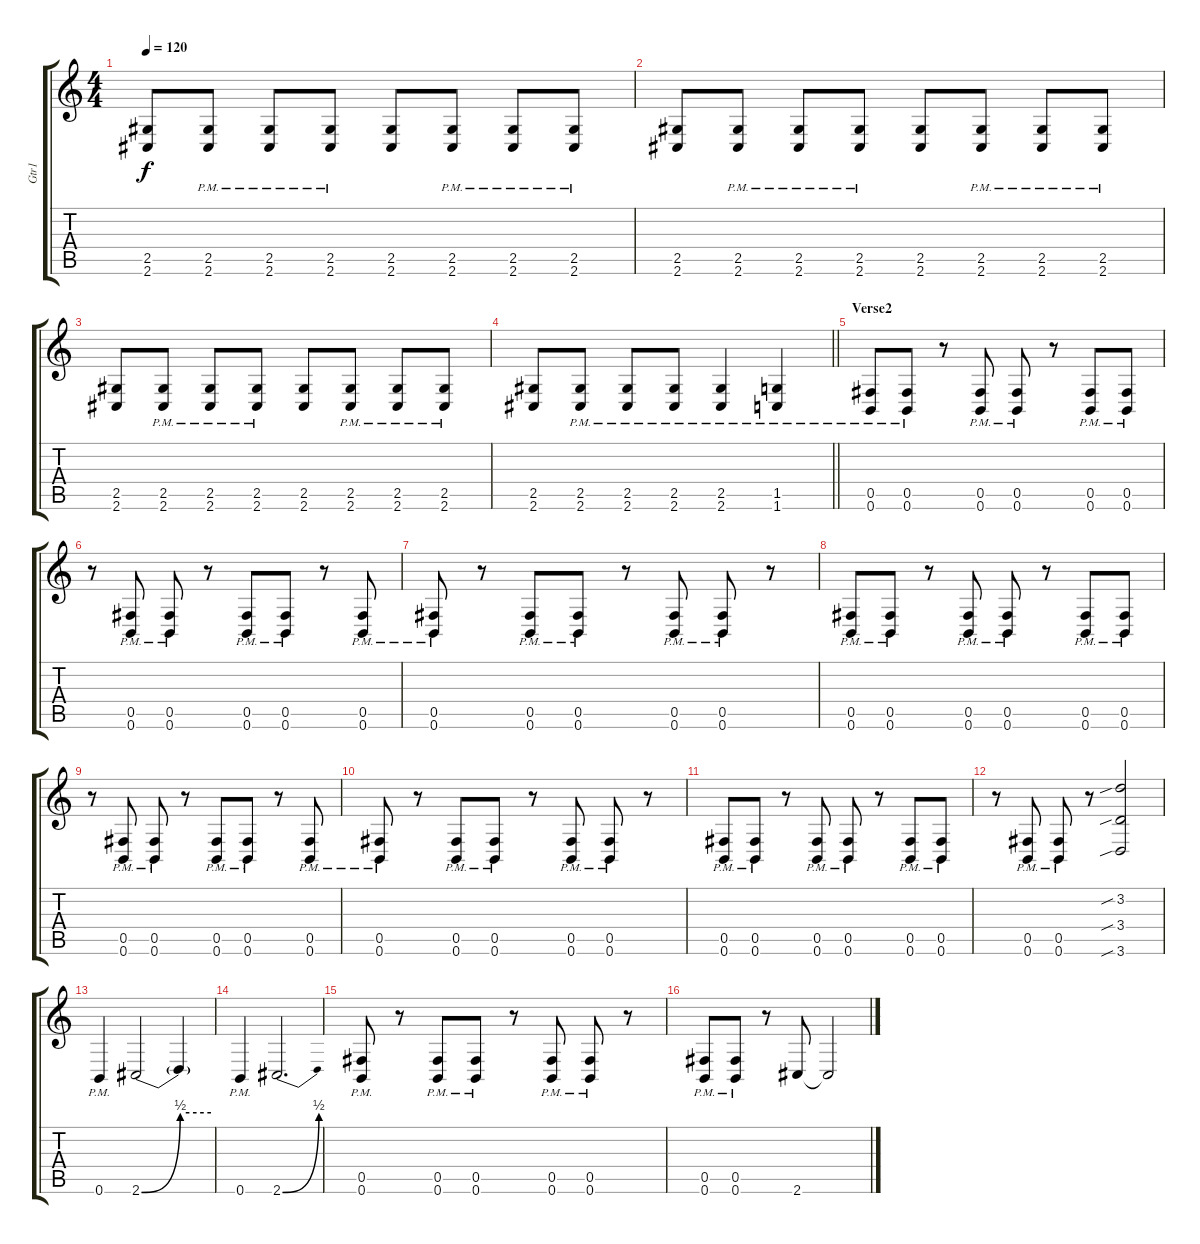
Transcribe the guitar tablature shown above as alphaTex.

\track ("Gtr1" "Gtr1") {instrument acousticguitarsteel}
\staff {score tabs}
\tuning (Eb4 B3 Gb3 B2 Gb2 B1) {hide}
\ts (4 4)
\tempo 120
\clef g2
\ks c
(2.5 2.6).8{dy f} (2.5{pm} 2.6{pm}).8 (2.5{pm} 2.6{pm}).8 (2.5{pm} 2.6{pm}).8 (2.5 2.6).8 (2.5{pm} 2.6{pm}).8 (2.5{pm} 2.6{pm}).8 (2.5{pm} 2.6{pm}).8 |
(2.5 2.6).8 (2.5{pm} 2.6{pm}).8 (2.5{pm} 2.6{pm}).8 (2.5{pm} 2.6{pm}).8 (2.5 2.6).8 (2.5{pm} 2.6{pm}).8 (2.5{pm} 2.6{pm}).8 (2.5{pm} 2.6{pm}).8 |
(2.5 2.6).8 (2.5{pm} 2.6{pm}).8 (2.5{pm} 2.6{pm}).8 (2.5{pm} 2.6{pm}).8 (2.5 2.6).8 (2.5{pm} 2.6{pm}).8 (2.5{pm} 2.6{pm}).8 (2.5{pm} 2.6{pm}).8 |
\barLineRight lightlight
(2.5 2.6).8 (2.5{pm} 2.6{pm}).8 (2.5{pm} 2.6{pm}).8 (2.5{pm} 2.6{pm}).8 (2.5{pm} 2.6{pm}).4 (1.5{pm} 1.6{pm}).4 |
\section ("" "Verse2")
(0.5{pm} 0.6{pm}).8 (0.5{pm} 0.6{pm}).8 r.8 (0.5{pm} 0.6{pm}).8 (0.5{pm} 0.6{pm}).8 r.8 (0.5{pm} 0.6{pm}).8 (0.5{pm} 0.6{pm}).8 |
r.8 (0.5{pm} 0.6{pm}).8 (0.5{pm} 0.6{pm}).8 r.8 (0.5{pm} 0.6{pm}).8 (0.5{pm} 0.6{pm}).8 r.8 (0.5{pm} 0.6{pm}).8 |
(0.5{pm} 0.6{pm}).8 r.8 (0.5{pm} 0.6{pm}).8 (0.5{pm} 0.6{pm}).8 r.8 (0.5{pm} 0.6{pm}).8 (0.5{pm} 0.6{pm}).8 r.8 |
(0.5{pm} 0.6{pm}).8 (0.5{pm} 0.6{pm}).8 r.8 (0.5{pm} 0.6{pm}).8 (0.5{pm} 0.6{pm}).8 r.8 (0.5{pm} 0.6{pm}).8 (0.5{pm} 0.6{pm}).8 |
r.8 (0.5{pm} 0.6{pm}).8 (0.5{pm} 0.6{pm}).8 r.8 (0.5{pm} 0.6{pm}).8 (0.5{pm} 0.6{pm}).8 r.8 (0.5{pm} 0.6{pm}).8 |
(0.5{pm} 0.6{pm}).8 r.8 (0.5{pm} 0.6{pm}).8 (0.5{pm} 0.6{pm}).8 r.8 (0.5{pm} 0.6{pm}).8 (0.5{pm} 0.6{pm}).8 r.8 |
(0.5{pm} 0.6{pm}).8 (0.5{pm} 0.6{pm}).8 r.8 (0.5{pm} 0.6{pm}).8 (0.5{pm} 0.6{pm}).8 r.8 (0.5{pm} 0.6{pm}).8 (0.5{pm} 0.6{pm}).8 |
r.8 (0.5{pm} 0.6{pm}).8 (0.5{pm} 0.6{pm}).8 r.8 (3.2{sib} 3.4{sib} 3.6{sib}).2 |
0.6{pm}.4 2.6{be (bend 0 0 60 2)}.2 2.6{be (hold 0 2 60 2) t}.4 |
0.6{pm}.4 2.6{be (bend 0 0 60 2)}.2{d} |
(0.5{pm} 0.6{pm}).8 r.8 (0.5{pm} 0.6{pm}).8 (0.5{pm} 0.6{pm}).8 r.8 (0.5{pm} 0.6{pm}).8 (0.5{pm} 0.6{pm}).8 r.8 |
(0.5{pm} 0.6{pm}).8 (0.5{pm} 0.6{pm}).8 r.8 2.6.8 2.6{t}.2
